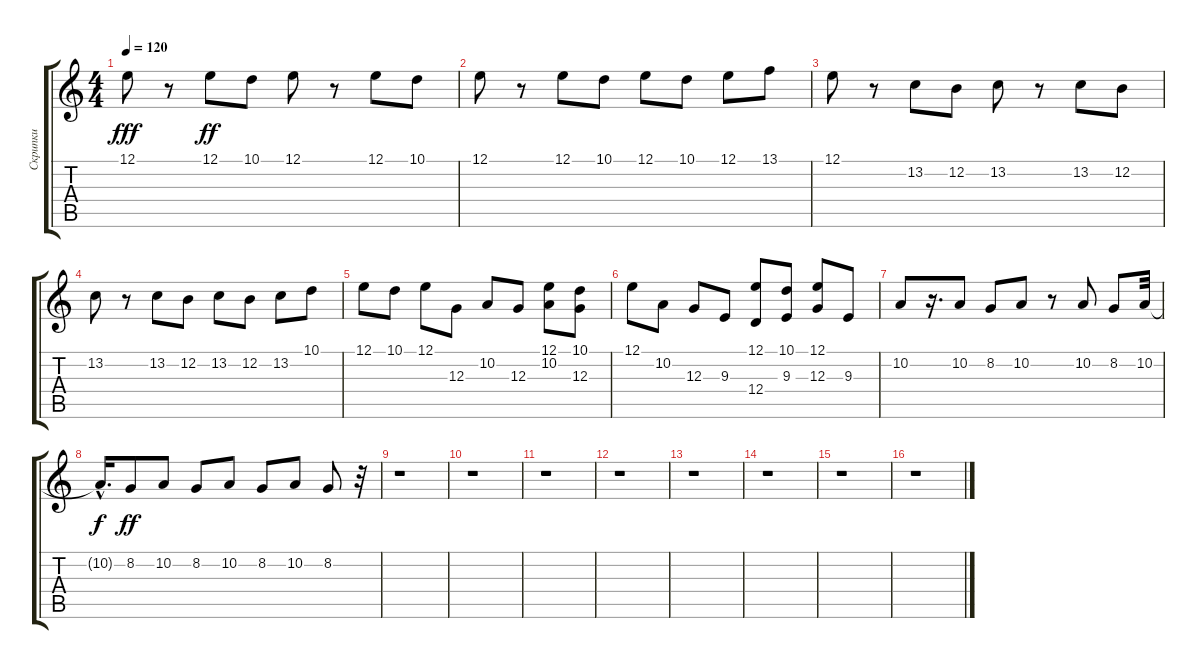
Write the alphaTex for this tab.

\track ("Скрипки" "Скрипки") {instrument stringensemble1}
\staff {score tabs}
\tuning (E4 B3 G3 D3 A2 E2) {hide}
\ts (4 4)
\tempo 120
\clef g2
\ks c
12.1.8{dy fff} r.8 12.1.8{dy ff} 10.1.8 12.1.8 r.8 12.1.8 10.1.8 |
12.1.8 r.8 12.1.8 10.1.8 12.1.8 10.1.8 12.1.8 13.1.8 |
12.1.8 r.8 13.2.8 12.2.8 13.2.8 r.8 13.2.8 12.2.8 |
13.2.8 r.8 13.2.8 12.2.8 13.2.8 12.2.8 13.2.8 10.1.8 |
12.1.8 10.1.8 12.1.8 12.3.8 10.2.8 12.3.8 (12.1 10.2).8 (10.1 12.3).8 |
12.1.8 10.2.8 12.3.8 9.3.8 (12.1 12.4).8 (10.1 9.3).8 (12.1 12.3).8 9.3.8 |
10.2.8 r.16{d} 10.2.8 8.2.8 10.2.8 r.8 10.2.8 8.2.8 10.2.32 |
10.2{hac t}.16{d dy f} 8.2.8{dy ff} 10.2.8 8.2.8 10.2.8 8.2.8 10.2.8 8.2.8 r.32 |
r.1 |
r.1 |
r.1 |
r.1 |
r.1 |
r.1 |
r.1 |
r.1
